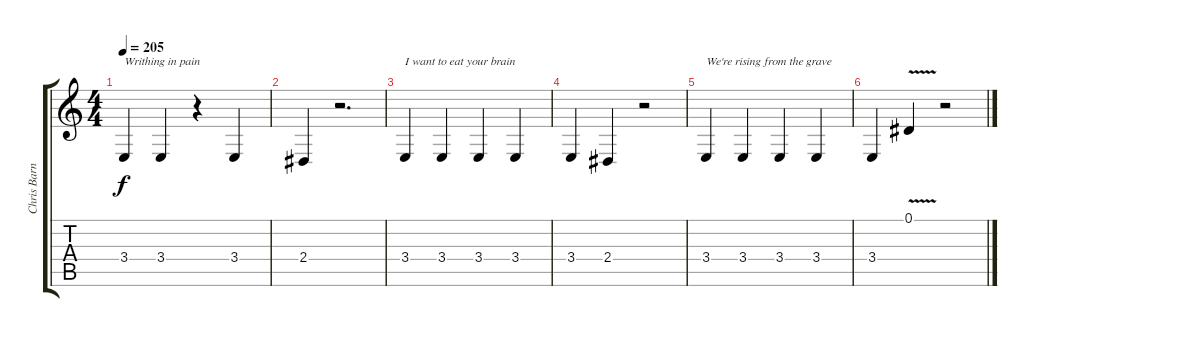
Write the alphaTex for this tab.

\track ("Chris Barnes - Vocals" "Chris Barn") {instrument lead2sawtooth}
\staff {score tabs}
\tuning (Eb4 Bb3 Gb3 Db3 Ab2 Eb2) {hide}
\ts (4 4)
\tempo 205
\clef g2
\ks c
3.4.4{txt "Writhing in pain" dy f} 3.4.4 r.4 3.4.4 |
2.4.4 r.2{d} |
3.4.4{txt "I want to eat your brain"} 3.4.4 3.4.4 3.4.4 |
3.4.4 2.4.4 r.2 |
3.4.4{txt "We're rising from the grave"} 3.4.4 3.4.4 3.4.4 |
3.4.4 0.1{v}.4 r.2
